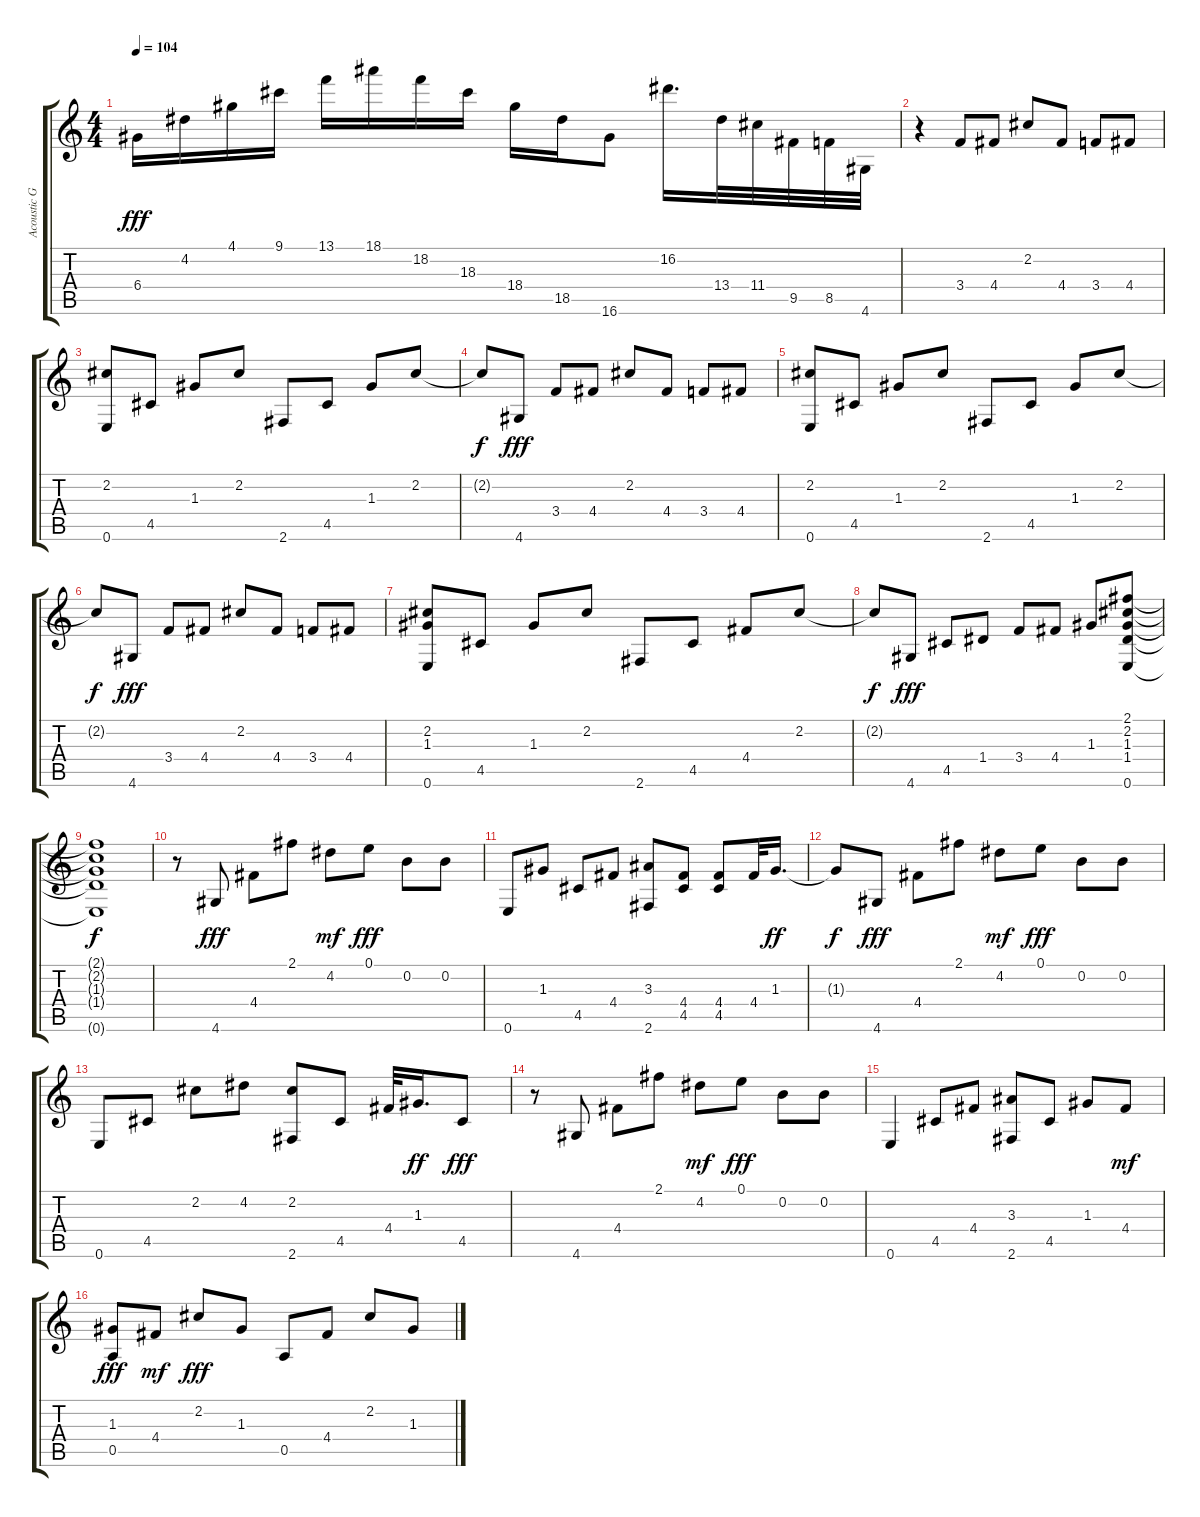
\track ("Acoustic Guitar" "Acoustic G") {instrument acousticguitarsteel}
\staff {score tabs}
\tuning (E4 B3 G3 D3 A2 E2) {hide}
\ts (4 4)
\tempo 104
\clef g2
\ks c
6.4.16{dy fff instrument acousticguitarsteel} 4.2.16 4.1.16 9.1.16 13.1.16 18.1.16 18.2.16 18.3.16 18.4.16 18.5.16 16.6.8 16.2.16{d} 13.4.32 11.4.32 9.5.32 8.5.32 4.6.32 |
r.4 3.4.8 4.4.8 2.2.8 4.4.8 3.4.8 4.4.8 |
(2.2 0.6).8 4.5.8 1.3.8 2.2.8 2.6.8 4.5.8 1.3.8 2.2.8 |
2.2{t}.8{dy f} 4.6.8{dy fff} 3.4.8 4.4.8 2.2.8 4.4.8 3.4.8 4.4.8 |
(2.2 0.6).8 4.5.8 1.3.8 2.2.8 2.6.8 4.5.8 1.3.8 2.2.8 |
2.2{t}.8{dy f} 4.6.8{dy fff} 3.4.8 4.4.8 2.2.8 4.4.8 3.4.8 4.4.8 |
(2.2 1.3 0.6).8 4.5.8 1.3.8 2.2.8 2.6.8 4.5.8 4.4.8 2.2.8 |
2.2{t}.8{dy f} 4.6.8{dy fff} 4.5.8 1.4.8 3.4.8 4.4.8 1.3.8 (2.1 2.2 1.3 1.4 0.6).8 |
(2.1{t} 2.2{t} 1.3{t} 1.4{t} 0.6{t}).1{dy f} |
r.8 4.6.8{dy fff} 4.4.8 2.1.8 4.2.8{dy mf} 0.1.8{dy fff} 0.2.8 0.2.8 |
0.6.8 1.3.8 4.5.8 4.4.8 (3.3 2.6).8 (4.4 4.5).8 (4.4 4.5).8 4.4.32 1.3.16{d dy ff} |
1.3{t}.8{dy f} 4.6.8{dy fff} 4.4.8 2.1.8 4.2.8{dy mf} 0.1.8{dy fff} 0.2.8 0.2.8 |
0.6.8 4.5.8 2.2.8 4.2.8 (2.2 2.6).8 4.5.8 4.4.32 1.3.16{d dy ff} 4.5.8{dy fff} |
r.8 4.6.8 4.4.8 2.1.8 4.2.8{dy mf} 0.1.8{dy fff} 0.2.8 0.2.8 |
0.6.4 4.5.8 4.4.8 (3.3 2.6).8 4.5.8 1.3.8 4.4.8{dy mf} |
(1.3 0.5).8{dy fff} 4.4.8{dy mf} 2.2.8{dy fff} 1.3.8 0.5.8 4.4.8 2.2.8 1.3.8
